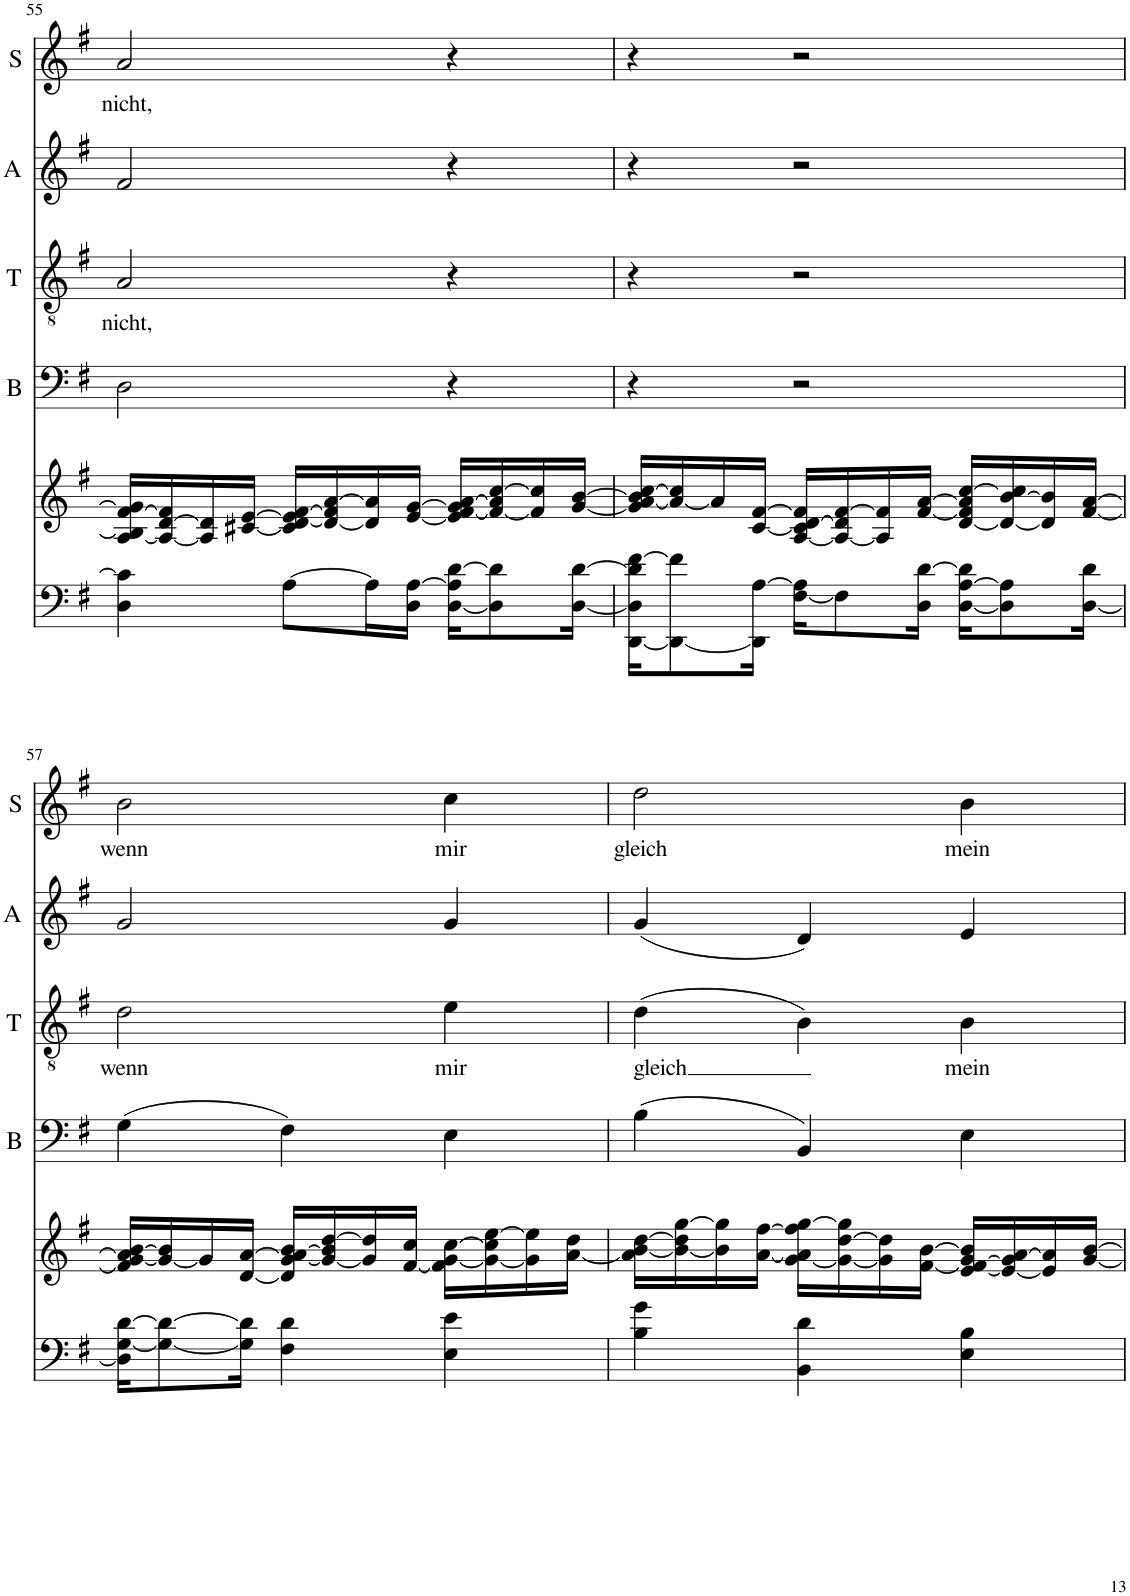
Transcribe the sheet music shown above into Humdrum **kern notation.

**kern	**kern	**kern	**kern	**text	**kern	**kern	**text
*part6	*part5	*part4	*part3	*part3	*part2	*part1	*part1
*staff6	*staff5	*staff4	*staff3	*staff3	*staff2	*staff1	*staff1
*I"two	*I"one	*I"B	*I"T	*	*I"A	*I"S	*
*	*	*I'B	*I'T	*	*I'A	*I'S	*
!!LO:PB:g=z
*clefF4	*clefG2	*clefF4	*clefGv2	*	*clefG2	*clefG2	*
*k[f#]	*k[f#]	*k[f#]	*k[f#]	*	*k[f#]	*k[f#]	*
*M3/4	*M3/4	*M3/4	*M3/4	*	*M3/4	*M3/4	*
=55	=55	=55	=55	=55	=55	=55	=55
!	!	!	!	!LO:LY:b	!	!	!LO:LY:b
4D\ 4c\]	[16A/ 16B/] [16f#/ 16g/]LL	2D\	2A/	nicht,	2f#/	2a/	nicht,
.	16A/_ [16d/ 16f#/]	.	.	.	.	.	.
.	16A/] 16d/]	.	.	.	.	.	.
.	[16c#X/ [16e/JJ	.	.	.	.	.	.
[8A\L	16c#/] [16d/ 16e/] [16f#/LL	.	.	.	.	.	.
.	16d/_ 16f#/] [16a/	.	.	.	.	.	.
16A\L]	16d/] 16a/]	.	.	.	.	.	.
16D\ [16A\JJ	[16e/ [16g/JJ	.	.	.	.	.	.
[16D\ 16A\] [16d\KL	16e/] [16f#/ 16g/] [16a/LL	4r	4r	.	4r	4r	.
8D\] 8d\]	16f#/_ 16a/] [16cc/	.	.	.	.	.	.
.	16f#/] 16cc/]	.	.	.	.	.	.
[16D\ [16d\Jk	[16g/ [16b/JJ	.	.	.	.	.	.
=56	=56	=56	=56	=56	=56	=56	=56
[16DD\ 16D\] 16d\] [16f#\KL	16g/] [16a/ 16b/] [16cc/LL	4r	4r	.	4r	4r	.
8DD\_ 8f#\]	16a/_ 16cc/]	.	.	.	.	.	.
.	16a/]	.	.	.	.	.	.
16DD\] [16A\Jk	[16c/ [16f#/JJ	.	.	.	.	.	.
[16F#\ 16A\]KL	[16A/ 16c/] [16d/ 16f#/]LL	2r	2r	.	2r	2r	.
8F#\]	16A/_ 16d/] [16f#/	.	.	.	.	.	.
.	16A/] 16f#/]	.	.	.	.	.	.
16D\ [16d\Jk	[16f#/ [16a/JJ	.	.	.	.	.	.
[16D\ [16A\ 16d\]KL	[16d/ 16f#/] 16a/] [16cc/LL	.	.	.	.	.	.
8D\] 8A\]	16d/_ [16b/ 16cc/]	.	.	.	.	.	.
.	16d/] 16b/]	.	.	.	.	.	.
[16D\ 16d\Jk	[16f#/ [16a/JJ	.	.	.	.	.	.
!!LO:LB:g=z
=57	=57	=57	=57	=57	=57	=57	=57
!	!	!	!	!LO:LY:b	!	!	!LO:LY:b
16D\] [16G\ [16d\KL	16f#/] [16g/ 16a/] [16b/LL	(4G\	2d\	wenn	2g/	2b\	wenn
8G\_ 8d\_	16g/_ 16b/]	.	.	.	.	.	.
.	16g/]	.	.	.	.	.	.
16G\] 16d\]Jk	[16d/ [16a/JJ	.	.	.	.	.	.
4F#\ 4d\	16d/] [16g/ 16a/] [16b/LL	4F#\)	.	.	.	.	.
.	16g/_ 16b/] [16dd/	.	.	.	.	.	.
.	16g/] 16dd/]	.	.	.	.	.	.
.	[16f#/ 16cc/JJ	.	.	.	.	.	.
!	!	!	!	!LO:LY:b	!	!	!LO:LY:b
4E\ 4e\	16f#\] [16g\ [16cc\LL	4E\	4e\	mir	4g/	4cc\	mir
.	16g\_ 16cc\] [16ee\	.	.	.	.	.	.
.	16g\] 16ee\]	.	.	.	.	.	.
.	[16a\ 16dd\JJ	.	.	.	.	.	.
=58	=58	=58	=58	=58	=58	=58	=58
!	!	!	!	!LO:LY:b	!	!	!LO:LY:b
4B\ 4g\	16a\] [16b\ [16dd\LL	(4B\	(4d\	gleich	(4g/	2dd\	gleich
.	16b\_ 16dd\] [16gg\	.	.	.	.	.	.
.	16b\] 16gg\]	.	.	.	.	.	.
.	[16a\ [16ff#\JJ	.	.	.	.	.	.
4BB\ 4d\	[16g\ 16a\] 16ff#\] [16gg\LL	4BB/)	4B\)	.	4d/)	.	.
.	16g\_ [16dd\ 16gg\]	.	.	.	.	.	.
.	16g\] 16dd\]	.	.	.	.	.	.
.	[16f#\ [16b\JJ	.	.	.	.	.	.
!	!	!	!	!LO:LY:b	!	!	!LO:LY:b
4E\ 4B\	[16e/ 16f#/] [16g/ 16b/]LL	4E\	4B\	mein	4e/	4b\	mein
.	16e/_ 16g/] [16a/	.	.	.	.	.	.
.	16e/] 16a/]	.	.	.	.	.	.
.	[16g/ [16b/JJ	.	.	.	.	.	.
=	=	=	=	=	=	=	=
*-	*-	*-	*-	*-	*-	*-	*-
